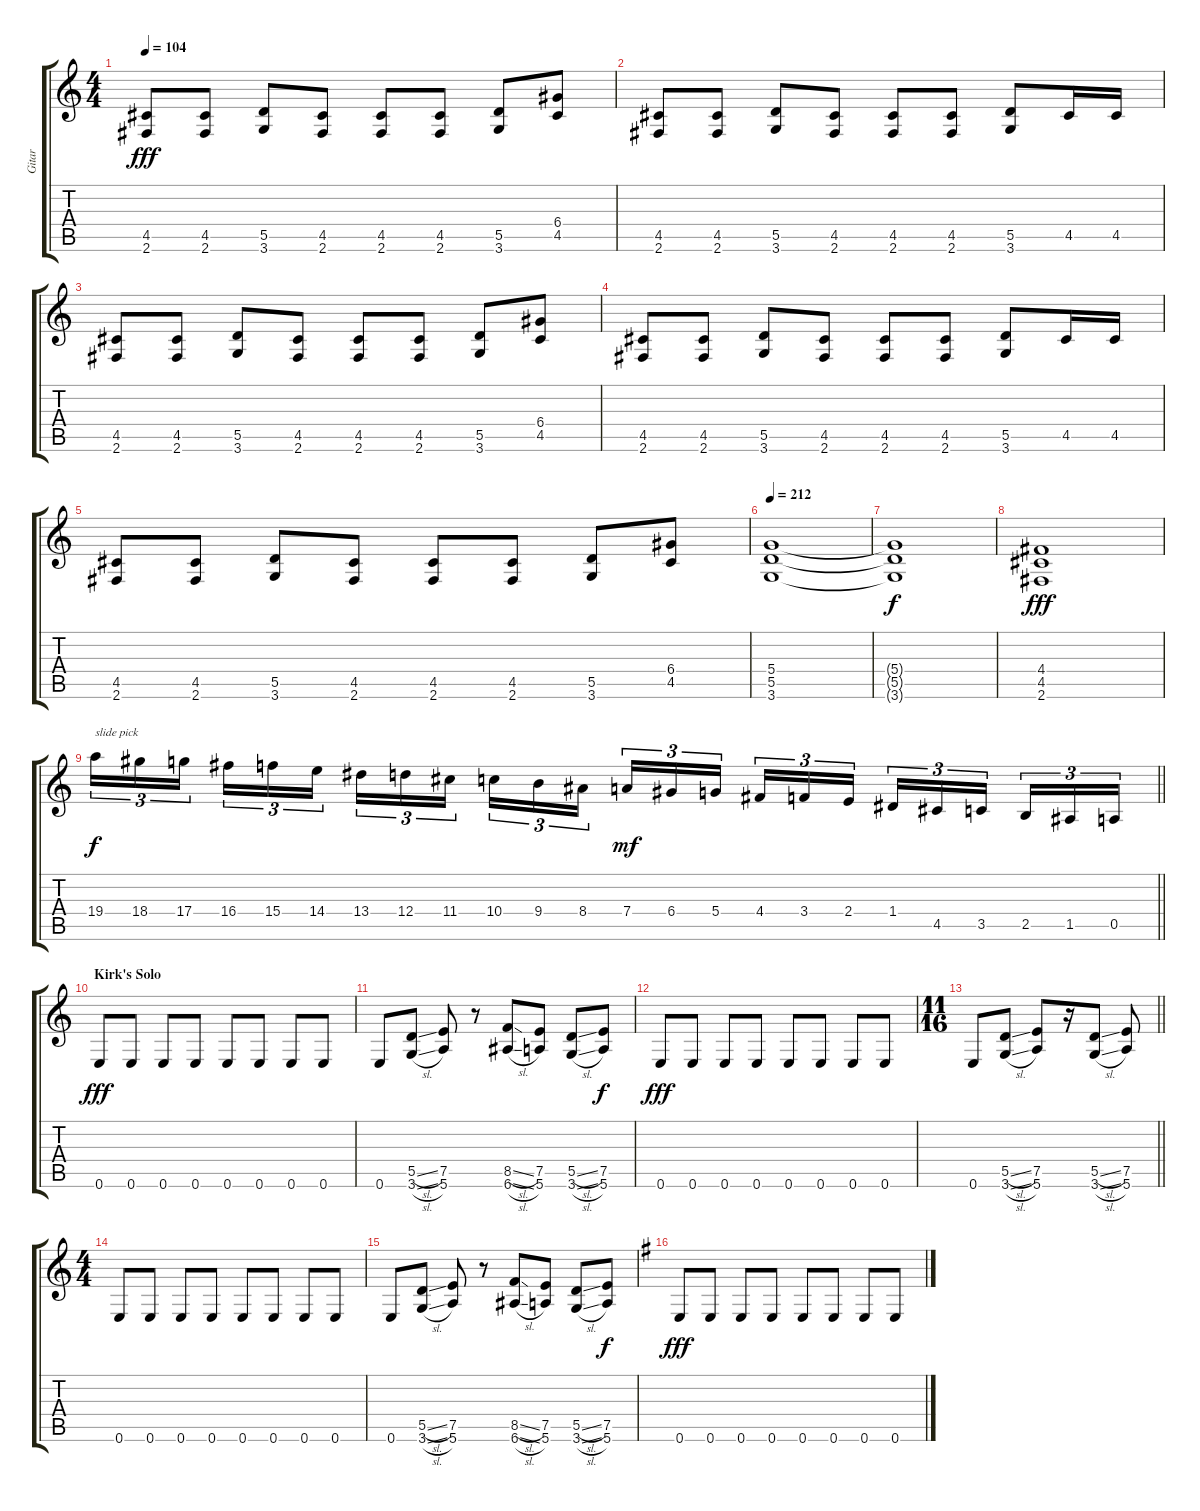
\track ("Gitar" "Gitar") {instrument overdrivenguitar}
\staff {score tabs}
\tuning (E4 B3 G3 D3 A2 E2) {hide}
\ts (4 4)
\tempo 104
\clef g2
\ks c
(4.5 2.6).8{dy fff} (4.5 2.6).8 (5.5 3.6).8 (4.5 2.6).8 (4.5 2.6).8 (4.5 2.6).8 (5.5 3.6).8 (6.4 4.5).8 |
(4.5 2.6).8 (4.5 2.6).8 (5.5 3.6).8 (4.5 2.6).8 (4.5 2.6).8 (4.5 2.6).8 (5.5 3.6).8 4.5.16 4.5.16 |
(4.5 2.6).8 (4.5 2.6).8 (5.5 3.6).8 (4.5 2.6).8 (4.5 2.6).8 (4.5 2.6).8 (5.5 3.6).8 (6.4 4.5).8 |
(4.5 2.6).8 (4.5 2.6).8 (5.5 3.6).8 (4.5 2.6).8 (4.5 2.6).8 (4.5 2.6).8 (5.5 3.6).8 4.5.16 4.5.16 |
(4.5 2.6).8 (4.5 2.6).8 (5.5 3.6).8 (4.5 2.6).8 (4.5 2.6).8 (4.5 2.6).8 (5.5 3.6).8 (6.4 4.5).8 |
\tempo 212
(5.4 5.5 3.6).1 |
(5.4{t} 5.5{t} 3.6{t}).1{dy f} |
(4.4 4.5 2.6).1{dy fff} |
\barLineRight lightlight
19.4.16{tu (3 2) txt "slide pick" dy f instrument guitarfretnoise} 18.4.16{tu (3 2)} 17.4.16{tu (3 2) beam splitsecondary} 16.4.16{tu (3 2)} 15.4.16{tu (3 2)} 14.4.16{tu (3 2)} 13.4.16{tu (3 2)} 12.4.16{tu (3 2)} 11.4.16{tu (3 2) beam splitsecondary} 10.4.16{tu (3 2)} 9.4.16{tu (3 2)} 8.4.16{tu (3 2)} 7.4.16{tu (3 2) dy mf} 6.4.16{tu (3 2)} 5.4.16{tu (3 2) beam splitsecondary} 4.4.16{tu (3 2)} 3.4.16{tu (3 2)} 2.4.16{tu (3 2)} 1.4.16{tu (3 2)} 4.5.16{tu (3 2)} 3.5.16{tu (3 2) beam splitsecondary} 2.5.16{tu (3 2)} 1.5.16{tu (3 2)} 0.5.16{tu (3 2)} |
\section ("" "Kirk's Solo")
0.6.8{dy fff instrument overdrivenguitar} 0.6.8 0.6.8 0.6.8 0.6.8 0.6.8 0.6.8 0.6.8 |
0.6.8 (5.5{sl} 3.6{sl}).8 (7.5 5.6).8 r.8 (8.5{sl} 6.6{sl}).8 (7.5 5.6).8 (5.5{sl} 3.6{sl}).8 (7.5 5.6).8{dy f} |
0.6.8{dy fff} 0.6.8 0.6.8 0.6.8 0.6.8 0.6.8 0.6.8 0.6.8 |
\ts (11 16)
\barLineRight lightlight
0.6.8 (5.5{sl} 3.6{sl}).8 (7.5 5.6).8 r.16 (5.5{sl} 3.6{sl}).8 (7.5 5.6).8 |
\ts (4 4)
0.6.8 0.6.8 0.6.8 0.6.8 0.6.8 0.6.8 0.6.8 0.6.8 |
0.6.8 (5.5{sl} 3.6{sl}).8 (7.5 5.6).8 r.8 (8.5{sl} 6.6{sl}).8 (7.5 5.6).8 (5.5{sl} 3.6{sl}).8 (7.5 5.6).8{dy f} |
\ks g
0.6.8{dy fff} 0.6.8 0.6.8 0.6.8 0.6.8 0.6.8 0.6.8 0.6.8
